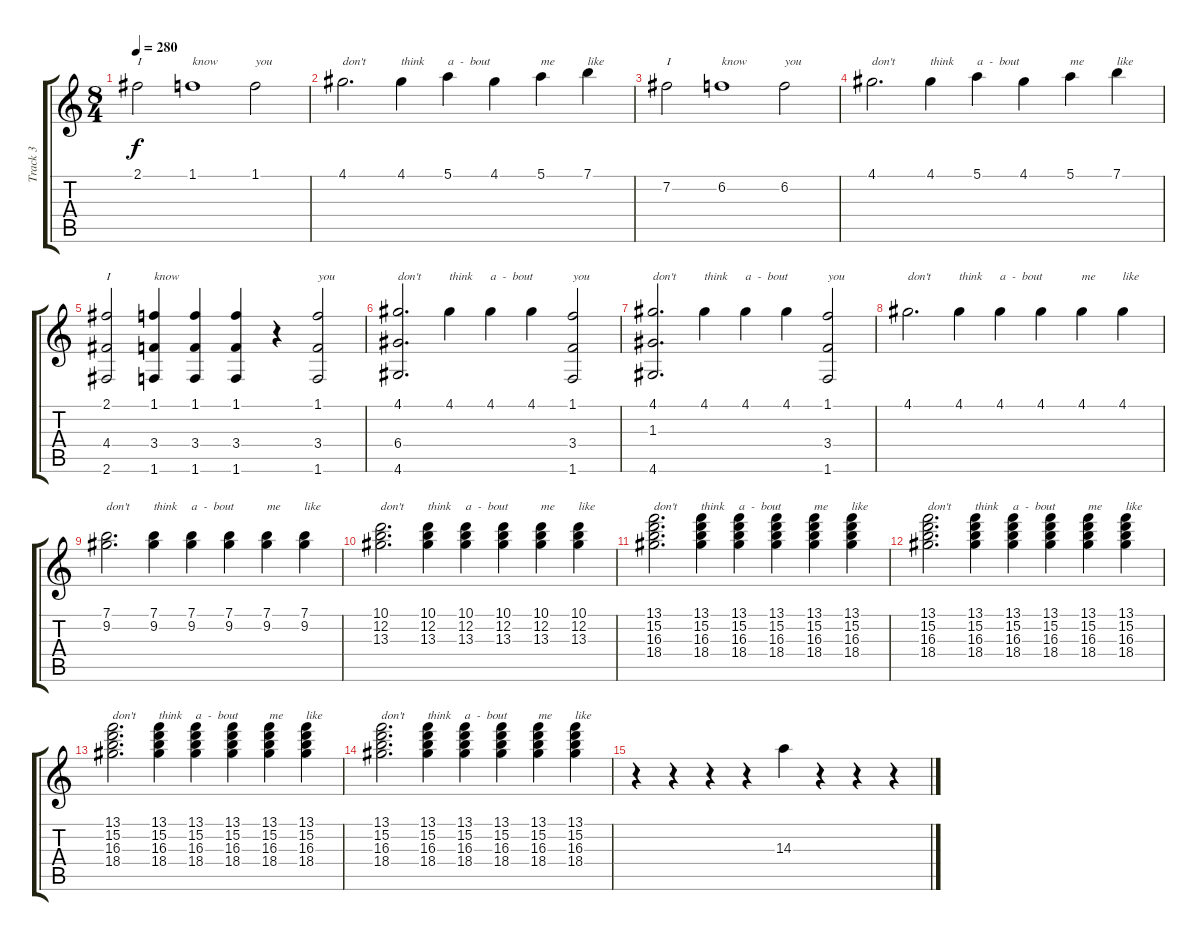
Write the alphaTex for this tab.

\track ("Track 3" "Track 3") {instrument overdrivenguitar}
\staff {score tabs}
\tuning (E4 B3 G3 D3 A2 E2) {hide}
\ts (8 4)
\tempo 280
\clef g2
\ks c
2.1.2{txt "I" dy f} 1.1.1{txt "know"} 1.1.2{txt "you"} |
4.1.2{d txt "don't"} 4.1.4{txt "think"} 5.1.4{txt "a  -  bout"} 4.1.4 5.1.4{txt "me"} 7.1.4{txt "like"} |
7.2.2{txt "I"} 6.2.1{txt "know"} 6.2.2{txt "you"} |
4.1.2{d txt "don't"} 4.1.4{txt "think"} 5.1.4{txt "a  -  bout"} 4.1.4 5.1.4{txt "me"} 7.1.4{txt "like"} |
(2.1 4.4 2.6).2{txt "I"} (1.1 3.4 1.6).4{txt "know"} (1.1 3.4 1.6).4 (1.1 3.4 1.6).4 r.4 (1.1 3.4 1.6).2{txt "you"} |
(4.1 6.4 4.6).2{d txt "don't"} 4.1.4{txt "think"} 4.1.4{txt "a  -  bout"} 4.1.4 (1.1 3.4 1.6).2{txt "you"} |
(4.1 1.3 4.6).2{d txt "don't"} 4.1.4{txt "think"} 4.1.4{txt "a  -  bout"} 4.1.4 (1.1 3.4 1.6).2{txt "you"} |
4.1.2{d txt "don't"} 4.1.4{txt "think"} 4.1.4{txt "a  -  bout"} 4.1.4 4.1.4{txt "me"} 4.1.4{txt "like"} |
(7.1 9.2).2{d txt "don't"} (7.1 9.2).4{txt "think"} (7.1 9.2).4{txt "a  -  bout"} (7.1 9.2).4 (7.1 9.2).4{txt "me"} (7.1 9.2).4{txt "like"} |
(10.1 12.2 13.3).2{d txt "don't"} (10.1 12.2 13.3).4{txt "think"} (10.1 12.2 13.3).4{txt "a  -  bout"} (10.1 12.2 13.3).4 (10.1 12.2 13.3).4{txt "me"} (10.1 12.2 13.3).4{txt "like"} |
(13.1 15.2 16.3 18.4).2{d txt "don't"} (13.1 15.2 16.3 18.4).4{txt "think"} (13.1 15.2 16.3 18.4).4{txt "a  -  bout"} (13.1 15.2 16.3 18.4).4 (13.1 15.2 16.3 18.4).4{txt "me"} (13.1 15.2 16.3 18.4).4{txt "like"} |
(13.1 15.2 16.3 18.4).2{d txt "don't"} (13.1 15.2 16.3 18.4).4{txt "think"} (13.1 15.2 16.3 18.4).4{txt "a  -  bout"} (13.1 15.2 16.3 18.4).4 (13.1 15.2 16.3 18.4).4{txt "me"} (13.1 15.2 16.3 18.4).4{txt "like"} |
(13.1 15.2 16.3 18.4).2{d txt "don't"} (13.1 15.2 16.3 18.4).4{txt "think"} (13.1 15.2 16.3 18.4).4{txt "a  -  bout"} (13.1 15.2 16.3 18.4).4 (13.1 15.2 16.3 18.4).4{txt "me"} (13.1 15.2 16.3 18.4).4{txt "like"} |
(13.1 15.2 16.3 18.4).2{d txt "don't"} (13.1 15.2 16.3 18.4).4{txt "think"} (13.1 15.2 16.3 18.4).4{txt "a  -  bout"} (13.1 15.2 16.3 18.4).4 (13.1 15.2 16.3 18.4).4{txt "me"} (13.1 15.2 16.3 18.4).4{txt "like"} |
r.4 r.4 r.4 r.4 14.3.4 r.4 r.4 r.4
